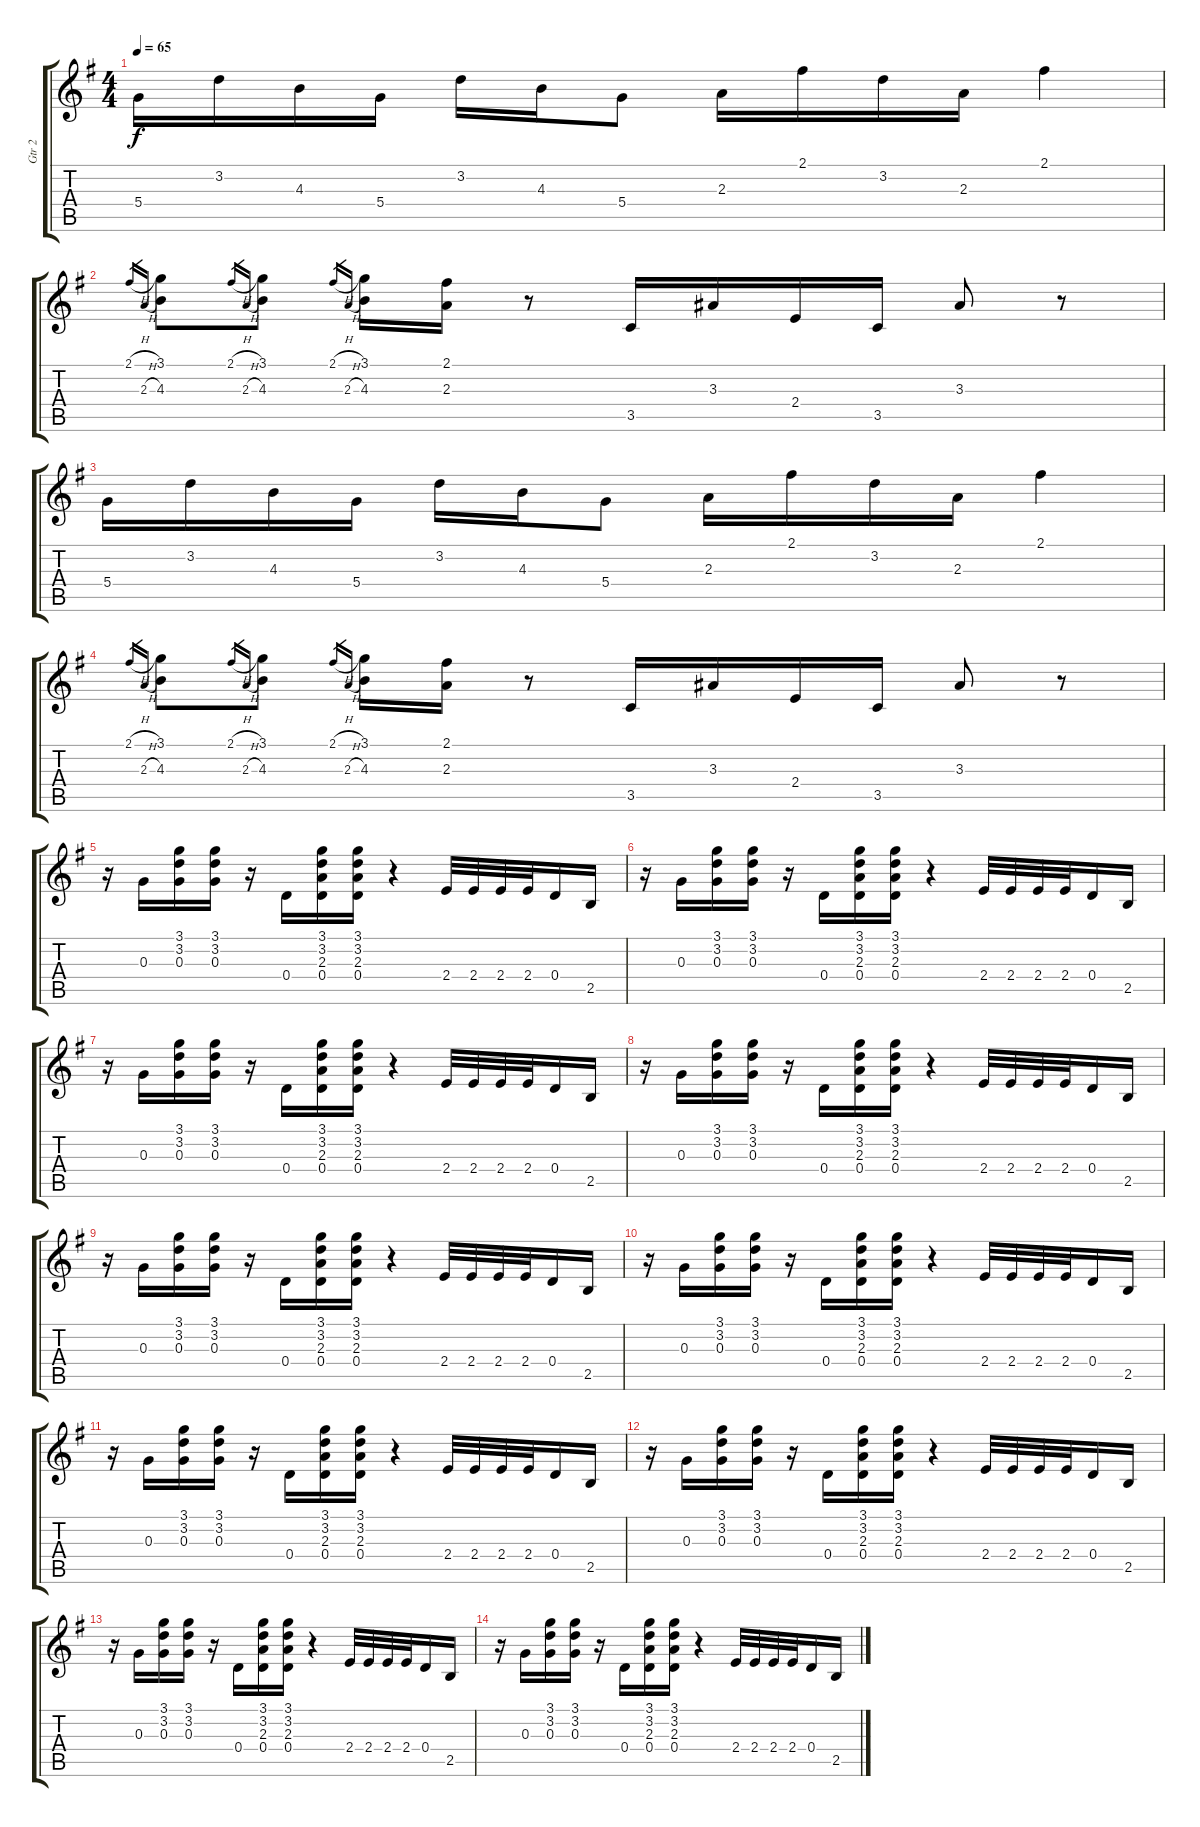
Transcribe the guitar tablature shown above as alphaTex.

\track ("Gtr 2" "Gtr 2") {instrument electricguitarclean}
\staff {score tabs}
\tuning (E4 B3 G3 D3 A2 E2) {hide}
\ts (4 4)
\tempo 65
\clef g2
\ks g
5.4.16{dy f} 3.2.16 4.3.16 5.4.16 3.2.16 4.3.16 5.4.8 2.3.16 2.1.16 3.2.16 2.3.16 2.1.4 |
2.1{h}.16{gr} 2.3{h}.16{gr} (3.1 4.3).8 2.1{h}.16{gr} 2.3{h}.16{gr} (3.1 4.3).8 2.1{h}.16{gr} 2.3{h}.16{gr} (3.1 4.3).16 (2.1 2.3).16 r.8 3.5.16 3.3.16 2.4.16 3.5.16 3.3.8 r.8 |
5.4.16 3.2.16 4.3.16 5.4.16 3.2.16 4.3.16 5.4.8 2.3.16 2.1.16 3.2.16 2.3.16 2.1.4 |
2.1{h}.16{gr} 2.3{h}.16{gr} (3.1 4.3).8 2.1{h}.16{gr} 2.3{h}.16{gr} (3.1 4.3).8 2.1{h}.16{gr} 2.3{h}.16{gr} (3.1 4.3).16 (2.1 2.3).16 r.8 3.5.16 3.3.16 2.4.16 3.5.16 3.3.8 r.8 |
r.16 0.3.16 (3.1 3.2 0.3).16 (3.1 3.2 0.3).16 r.16 0.4.16 (3.1 3.2 2.3 0.4).16 (3.1 3.2 2.3 0.4).16 r.4 2.4.32 2.4.32 2.4.32 2.4.32 0.4.16 2.5.16 |
r.16 0.3.16 (3.1 3.2 0.3).16 (3.1 3.2 0.3).16 r.16 0.4.16 (3.1 3.2 2.3 0.4).16 (3.1 3.2 2.3 0.4).16 r.4 2.4.32 2.4.32 2.4.32 2.4.32 0.4.16 2.5.16 |
r.16 0.3.16 (3.1 3.2 0.3).16 (3.1 3.2 0.3).16 r.16 0.4.16 (3.1 3.2 2.3 0.4).16 (3.1 3.2 2.3 0.4).16 r.4 2.4.32 2.4.32 2.4.32 2.4.32 0.4.16 2.5.16 |
r.16 0.3.16 (3.1 3.2 0.3).16 (3.1 3.2 0.3).16 r.16 0.4.16 (3.1 3.2 2.3 0.4).16 (3.1 3.2 2.3 0.4).16 r.4 2.4.32 2.4.32 2.4.32 2.4.32 0.4.16 2.5.16 |
r.16 0.3.16 (3.1 3.2 0.3).16 (3.1 3.2 0.3).16 r.16 0.4.16 (3.1 3.2 2.3 0.4).16 (3.1 3.2 2.3 0.4).16 r.4 2.4.32 2.4.32 2.4.32 2.4.32 0.4.16 2.5.16 |
r.16 0.3.16 (3.1 3.2 0.3).16 (3.1 3.2 0.3).16 r.16 0.4.16 (3.1 3.2 2.3 0.4).16 (3.1 3.2 2.3 0.4).16 r.4 2.4.32 2.4.32 2.4.32 2.4.32 0.4.16 2.5.16 |
r.16 0.3.16 (3.1 3.2 0.3).16 (3.1 3.2 0.3).16 r.16 0.4.16 (3.1 3.2 2.3 0.4).16 (3.1 3.2 2.3 0.4).16 r.4 2.4.32 2.4.32 2.4.32 2.4.32 0.4.16 2.5.16 |
r.16 0.3.16 (3.1 3.2 0.3).16 (3.1 3.2 0.3).16 r.16 0.4.16 (3.1 3.2 2.3 0.4).16 (3.1 3.2 2.3 0.4).16 r.4 2.4.32 2.4.32 2.4.32 2.4.32 0.4.16 2.5.16 |
r.16 0.3.16 (3.1 3.2 0.3).16 (3.1 3.2 0.3).16 r.16 0.4.16 (3.1 3.2 2.3 0.4).16 (3.1 3.2 2.3 0.4).16 r.4 2.4.32 2.4.32 2.4.32 2.4.32 0.4.16 2.5.16 |
r.16 0.3.16 (3.1 3.2 0.3).16 (3.1 3.2 0.3).16 r.16 0.4.16 (3.1 3.2 2.3 0.4).16 (3.1 3.2 2.3 0.4).16 r.4 2.4.32 2.4.32 2.4.32 2.4.32 0.4.16 2.5.16
